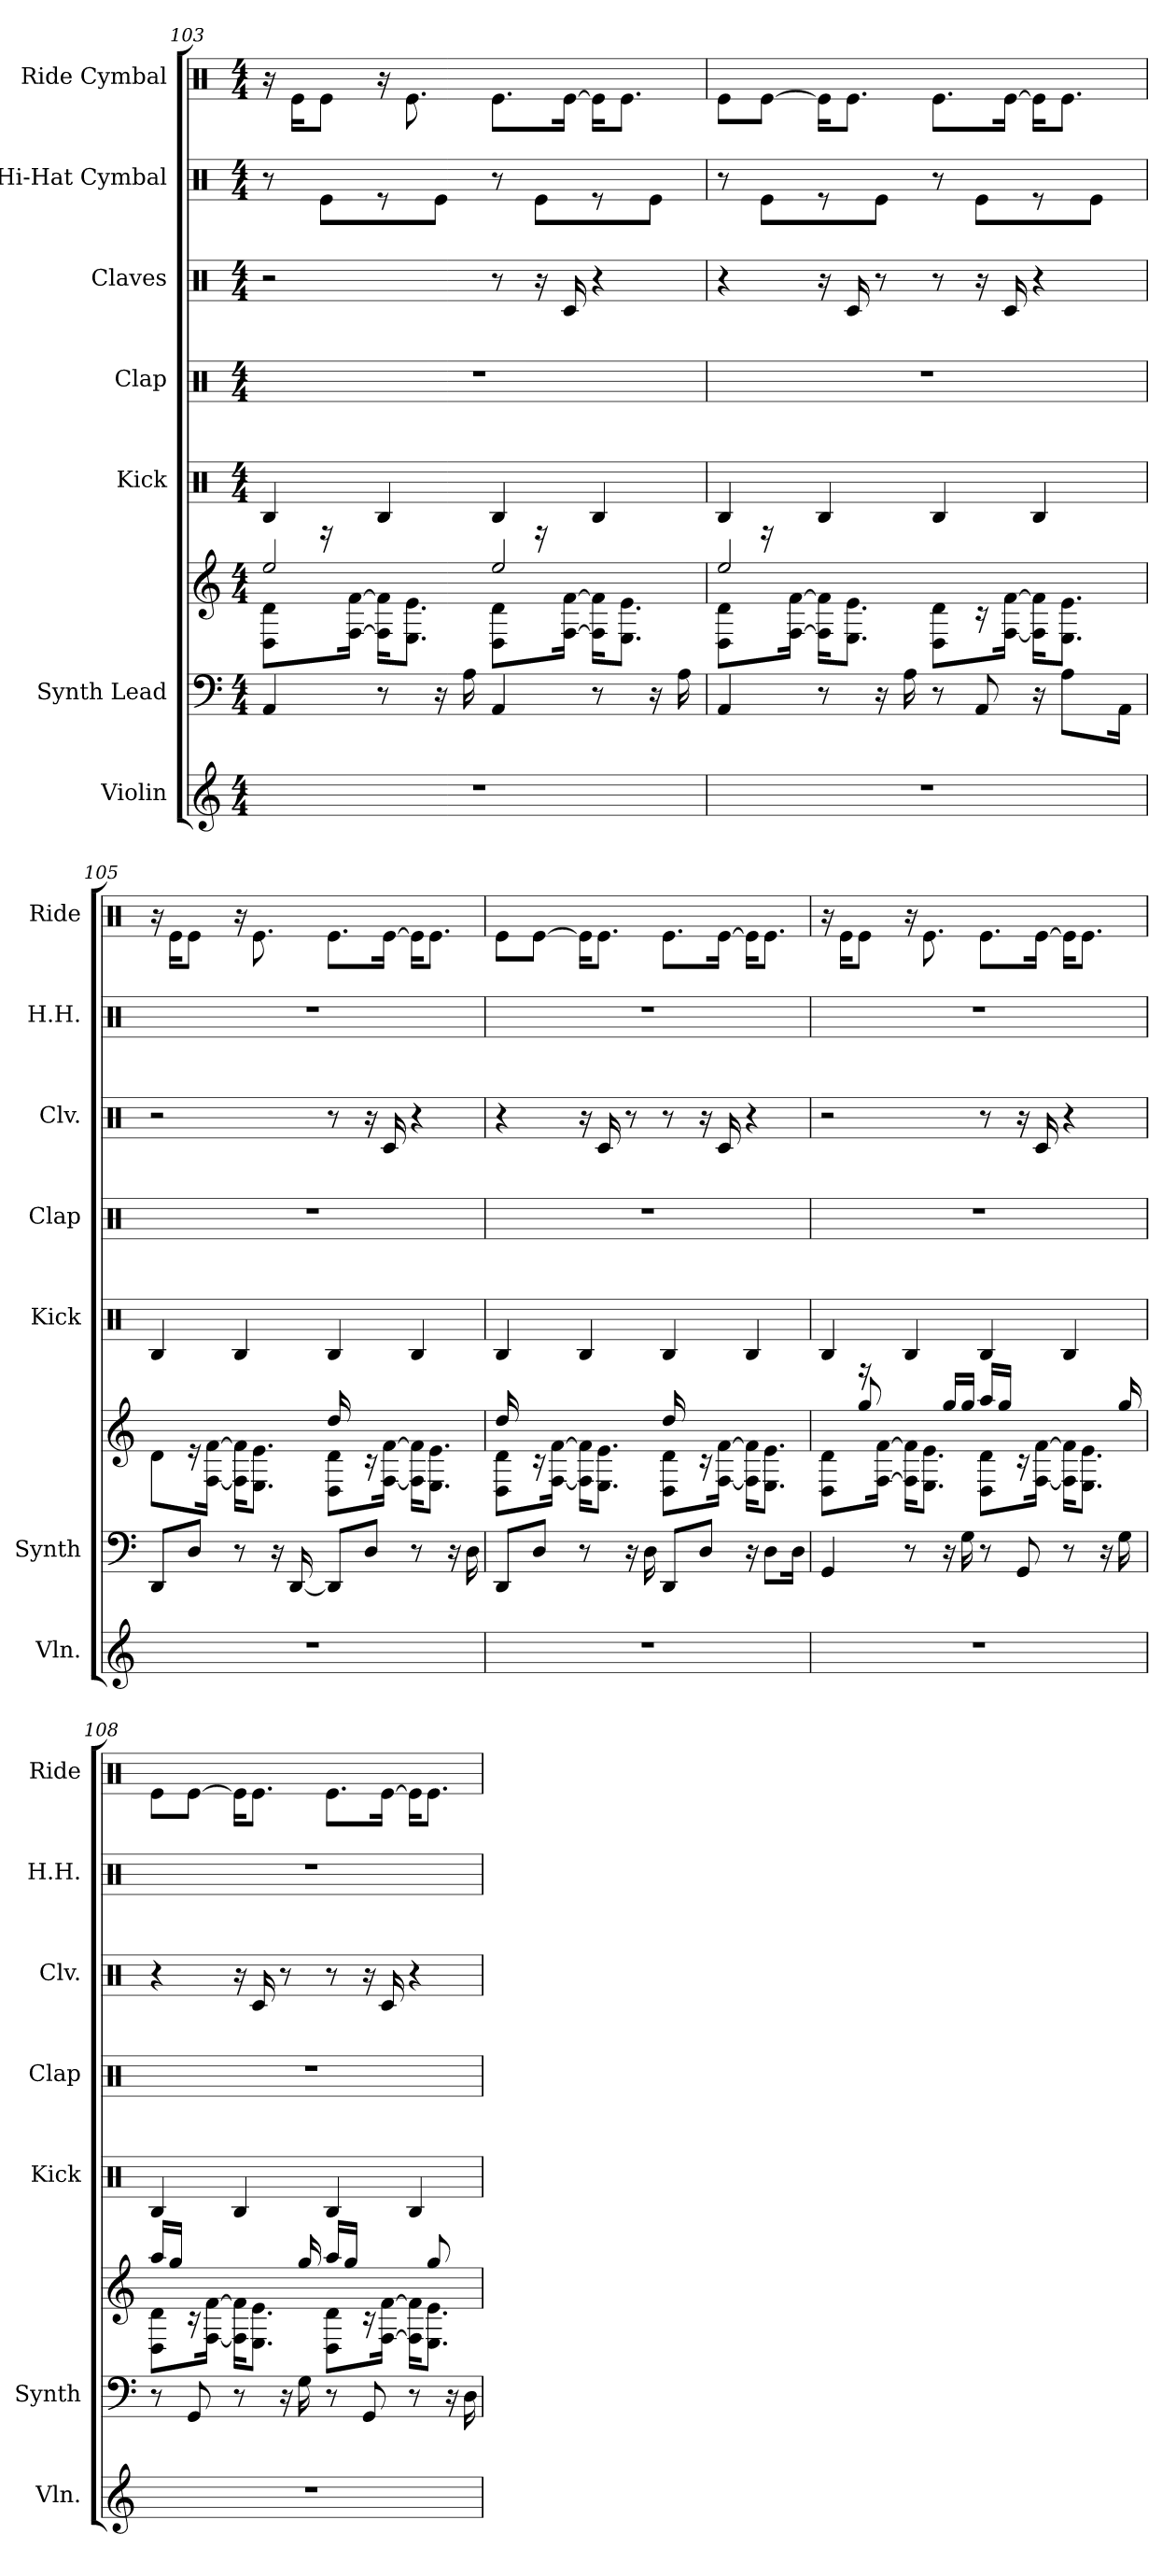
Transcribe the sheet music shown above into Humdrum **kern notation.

**kern	**kern	**kern	**kern	**kern	**kern	**kern	**kern
*part7	*part6	*part6	*part5	*part4	*part3	*part2	*part1
*staff8	*staff7	*staff6	*staff5	*staff4	*staff3	*staff2	*staff1
*I"Violin	*I"Synth Lead	*	*I"Kick	*I"Clap	*I"Claves	*I"Hi-Hat Cymbal	*I"Ride Cymbal
*I'Vln.	*I'Synth	*	*I'Kick	*I'Clap	*I'Clv.	*I'H.H.	*I'Ride
*clefG2	*clefF4	*clefG2	*clefX	*clefX	*clefX	*clefX	*clefX
*k[]	*k[]	*k[]	*k[]	*k[]	*k[]	*k[]	*k[]
*a:	*a:	*a:	*a:	*a:	*a:	*a:	*a:
*M4/4	*M4/4	*M4/4	*M4/4	*M4/4	*M4/4	*M4/4	*M4/4
=103	=103	=103	=103	=103	=103	=103	=103
*	*	*^	*	*	*	*	*
1r	4AA/	8D\ 8d\L	2ee/	4RB/	1r	2r	8r	16r
.	.	.	.	.	.	.	.	16Re\KL
.	.	16r	.	.	.	.	8Re\L	8Re\J
.	.	[<16F\ [<16f\Jk	.	.	.	.	.	.
.	8r	16F\] 16f\]KL	.	4RB/	.	.	8r	16r
.	.	8.E\ 8.e\J	.	.	.	.	.	8.Re\
.	16r	.	.	.	.	.	8Re\J	.
.	16A\	.	.	.	.	.	.	.
.	4AA/	8D\ 8d\L	2ee/	4RB/	.	8r	8r	8.Re\L
.	.	16r	.	.	.	16r	8Re\L	.
.	.	[<16F\ [<16f\Jk	.	.	.	16Rc/	.	[16Re\Jk
.	8r	16F\] 16f\]KL	.	4RB/	.	4r	8r	16Re\KL]
.	.	8.E\ 8.e\J	.	.	.	.	.	8.Re\J
.	16r	.	.	.	.	.	8Re\J	.
.	16A\	.	.	.	.	.	.	.
=104	=104	=104	=104	=104	=104	=104	=104	=104
1r	4AA/	8D\ 8d\L	2ee/	4RB/	1r	4r	8r	8Re\L
.	.	16r	.	.	.	.	8Re\L	[8Re\J
.	.	[<16F\ [<16f\Jk	.	.	.	.	.	.
.	8r	16F\] 16f\]KL	.	4RB/	.	16r	8r	16Re\KL]
.	.	8.E\ 8.e\J	.	.	.	16Rc/	.	8.Re\J
.	16r	.	.	.	.	8r	8Re\J	.
.	16A\	.	.	.	.	.	.	.
.	8r	8D\ 8d\L	2ryy	4RB/	.	8r	8r	8.Re\L
.	8AA/	16r	.	.	.	16r	8Re\L	.
.	.	[<16F\ [<16f\Jk	.	.	.	16Rc/	.	[16Re\Jk
.	16r	16F\] 16f\]KL	.	4RB/	.	4r	8r	16Re\KL]
.	8A\L	8.E\ 8.e\J	.	.	.	.	.	8.Re\J
.	.	.	.	.	.	.	8Re\J	.
.	16AA\Jk	.	.	.	.	.	.	.
!!LO:LB:g=z
=105	=105	=105	=105	=105	=105	=105	=105	=105
1r	8DD/L	8d\L	2ryy	4RB/	1r	2r	1r	16r
.	.	.	.	.	.	.	.	16Re\KL
.	8D/J	16r	.	.	.	.	.	8Re\J
.	.	[<16F\ [<16f\Jk	.	.	.	.	.	.
.	8r	16F\] 16f\]KL	.	4RB/	.	.	.	16r
.	.	8.E\ 8.e\J	.	.	.	.	.	8.Re\
.	16r	.	.	.	.	.	.	.
.	[16DD/	.	.	.	.	.	.	.
.	8DD/L]	8D\ 8d\L	16dd/	4RB/	.	8r	.	8.Re\L
.	.	.	16ryy	.	.	.	.	.
.	8D/J	16r	8ryy	.	.	16r	.	.
.	.	[<16F\ [<16f\Jk	.	.	.	16Rc/	.	[16Re\Jk
.	8r	16F\] 16f\]KL	4ryy	4RB/	.	4r	.	16Re\KL]
.	.	8.E\ 8.e\J	.	.	.	.	.	8.Re\J
.	16r	.	.	.	.	.	.	.
.	16D\	.	.	.	.	.	.	.
=106	=106	=106	=106	=106	=106	=106	=106	=106
1r	8DD/L	8D\ 8d\L	16dd/	4RB/	1r	4r	1r	8Re\L
.	.	.	16ryy	.	.	.	.	.
.	8D/J	16r	8ryy	.	.	.	.	[8Re\J
.	.	[<16F\ [<16f\Jk	.	.	.	.	.	.
.	8r	16F\] 16f\]KL	4ryy	4RB/	.	16r	.	16Re\KL]
.	.	8.E\ 8.e\J	.	.	.	16Rc/	.	8.Re\J
.	16r	.	.	.	.	8r	.	.
.	16D\	.	.	.	.	.	.	.
.	8DD/L	8D\ 8d\L	16dd/	4RB/	.	8r	.	8.Re\L
.	.	.	16ryy	.	.	.	.	.
.	8D/J	16r	8ryy	.	.	16r	.	.
.	.	[<16F\ [<16f\Jk	.	.	.	16Rc/	.	[16Re\Jk
.	16r	16F\] 16f\]KL	4ryy	4RB/	.	4r	.	16Re\KL]
.	8D\L	8.E\ 8.e\J	.	.	.	.	.	8.Re\J
.	16D\Jk	.	.	.	.	.	.	.
!!LO:PB:g=z
=107	=107	=107	=107	=107	=107	=107	=107	=107
1r	4GG/	8D\ 8d\L	8ryy	4RB/	1r	2r	1r	16r
.	.	.	.	.	.	.	.	16Re\KL
.	.	16r	8gg/	.	.	.	.	8Re\J
.	.	[<16F\ [<16f\Jk	.	.	.	.	.	.
.	8r	16F\] 16f\]KL	8ryy	4RB/	.	.	.	16r
.	.	8.E\ 8.e\J	.	.	.	.	.	8.Re\
.	16r	.	16gg/LL	.	.	.	.	.
.	16G\	.	16gg/JJ	.	.	.	.	.
.	8r	8D\ 8d\L	16aa/LL	4RB/	.	8r	.	8.Re\L
.	.	.	16gg/JJ	.	.	.	.	.
.	8GG/	16r	8ryy	.	.	16r	.	.
.	.	[<16F\ [<16f\Jk	.	.	.	16Rc/	.	[16Re\Jk
.	8r	16F\] 16f\]KL	8ryy	4RB/	.	4r	.	16Re\KL]
.	.	8.E\ 8.e\J	.	.	.	.	.	8.Re\J
.	16r	.	16ryy	.	.	.	.	.
.	16G\	.	16gg/	.	.	.	.	.
=108	=108	=108	=108	=108	=108	=108	=108	=108
1r	8r	8D\ 8d\L	16aa/LL	4RB/	1r	4r	1r	8Re\L
.	.	.	16gg/JJ	.	.	.	.	.
.	8GG/	16r	8ryy	.	.	.	.	[8Re\J
.	.	[<16F\ [<16f\Jk	.	.	.	.	.	.
.	8r	16F\] 16f\]KL	8ryy	4RB/	.	16r	.	16Re\KL]
.	.	8.E\ 8.e\J	.	.	.	16Rc/	.	8.Re\J
.	16r	.	16ryy	.	.	8r	.	.
.	16G\	.	16gg/	.	.	.	.	.
.	8r	8D\ 8d\L	16aa/LL	4RB/	.	8r	.	8.Re\L
.	.	.	16gg/JJ	.	.	.	.	.
.	8GG/	16r	8ryy	.	.	16r	.	.
.	.	[<16F\ [<16f\Jk	.	.	.	16Rc/	.	[16Re\Jk
.	8r	16F\] 16f\]KL	16ryy	4RB/	.	4r	.	16Re\KL]
.	.	8.E\ 8.e\J	8gg/	.	.	.	.	8.Re\J
.	16r	.	.	.	.	.	.	.
.	16D\	.	16ryy	.	.	.	.	.
*	*	*v	*v	*	*	*	*	*
=	=	=	=	=	=	=	=
*-	*-	*-	*-	*-	*-	*-	*-
